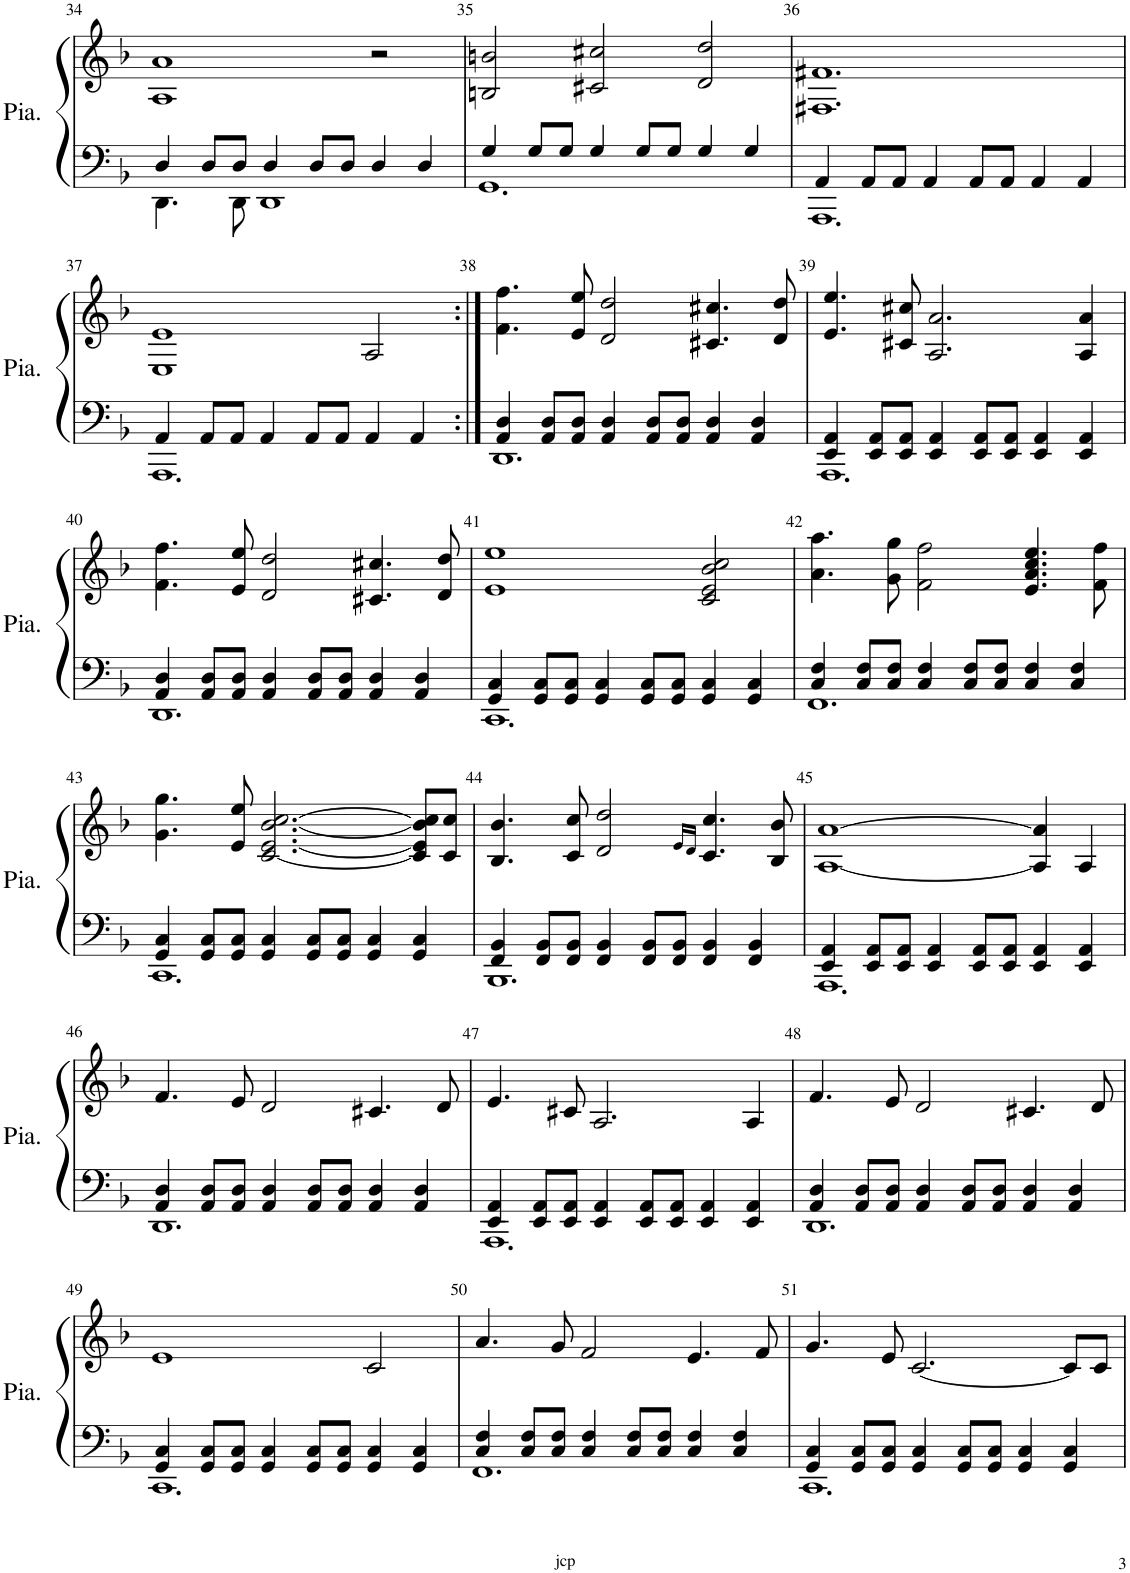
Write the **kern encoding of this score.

**kern	**kern
*part1	*part1
*staff2	*staff1
*I"Piano	*
*I'Pia.	*
!!LO:PB:g=z
*clefF4	*clefG2
*k[b-]	*k[b-]
*M3/2	*M3/2
=34	=34
*^	*
4D/	4.DD\	1A 1a
8D/L	.	.
8D/J	8DD\	.
4D/	1DD	.
8D/L	.	.
8D/J	.	.
4D/	.	2r
4D/	.	.
=35	=35	=35
4G/	1.GG	2Bn/ 2bn/
8G/L	.	.
8G/J	.	.
4G/	.	2c#X/ 2cc#X/
8G/L	.	.
8G/J	.	.
4G/	.	2d/ 2dd/
4G/	.	.
=36	=36	=36
4AA/	1.AAA	1.F#X 1.f#X
8AA/L	.	.
8AA/J	.	.
4AA/	.	.
8AA/L	.	.
8AA/J	.	.
4AA/	.	.
4AA/	.	.
!!LO:LB:g=z
=37	=37	=37
4AA/	1.AAA	1E 1e
8AA/L	.	.
8AA/J	.	.
4AA/	.	.
8AA/L	.	.
8AA/J	.	.
4AA/	.	2A/
4AA/	.	.
=38:|!	=38:|!	=38:|!
4AA/ 4D/	1.DD	4.f\ 4.ff\
8AA/ 8D/L	.	.
8AA/ 8D/J	.	8e/ 8ee/
4AA/ 4D/	.	2d/ 2dd/
8AA/ 8D/L	.	.
8AA/ 8D/J	.	.
4AA/ 4D/	.	4.c#X/ 4.cc#X/
4AA/ 4D/	.	.
.	.	8d/ 8dd/
=39	=39	=39
4EE/ 4AA/	1.AAA	4.e/ 4.ee/
8EE/ 8AA/L	.	.
8EE/ 8AA/J	.	8c#X/ 8cc#X/
4EE/ 4AA/	.	2.A/ 2.a/
8EE/ 8AA/L	.	.
8EE/ 8AA/J	.	.
4EE/ 4AA/	.	.
4EE/ 4AA/	.	4A/ 4a/
!!LO:LB:g=z
=40	=40	=40
4AA/ 4D/	1.DD	4.f\ 4.ff\
8AA/ 8D/L	.	.
8AA/ 8D/J	.	8e/ 8ee/
4AA/ 4D/	.	2d/ 2dd/
8AA/ 8D/L	.	.
8AA/ 8D/J	.	.
4AA/ 4D/	.	4.c#X/ 4.cc#X/
4AA/ 4D/	.	.
.	.	8d/ 8dd/
=41	=41	=41
4GG/ 4C/	1.CC	1e 1ee
8GG/ 8C/L	.	.
8GG/ 8C/J	.	.
4GG/ 4C/	.	.
8GG/ 8C/L	.	.
8GG/ 8C/J	.	.
4GG/ 4C/	.	2c/ 2e/ 2b-/ 2cc/
4GG/ 4C/	.	.
=42	=42	=42
4C/ 4F/	1.FF	4.a\ 4.aa\
8C/ 8F/L	.	.
8C/ 8F/J	.	8g\ 8gg\
4C/ 4F/	.	2f\ 2ff\
8C/ 8F/L	.	.
8C/ 8F/J	.	.
4C/ 4F/	.	4.e/ 4.a/ 4.cc/ 4.ee/
4C/ 4F/	.	.
.	.	8f\ 8ff\
!!LO:LB:g=z
=43	=43	=43
4GG/ 4C/	1.CC	4.g\ 4.gg\
8GG/ 8C/L	.	.
8GG/ 8C/J	.	8e/ 8ee/
4GG/ 4C/	.	[2.c/ [2.e/ [2.b-/ [2.cc/
8GG/ 8C/L	.	.
8GG/ 8C/J	.	.
4GG/ 4C/	.	.
4GG/ 4C/	.	8c/] 8e/] 8b-/] 8cc/]L
.	.	8c/ 8cc/J
=44	=44	=44
4FF/ 4BB-/	1.BBB-	4.B-/ 4.b-/
8FF/ 8BB-/L	.	.
8FF/ 8BB-/J	.	8c/ 8cc/
4FF/ 4BB-/	.	2d/ 2dd/
8FF/ 8BB-/L	.	.
8FF/ 8BB-/J	.	.
.	.	16qe/LL
.	.	16qd/JJ
4FF/ 4BB-/	.	4.c/ 4.cc/
4FF/ 4BB-/	.	.
.	.	8B-/ 8b-/
=45	=45	=45
4EE/ 4AA/	1.AAA	[1A [1a
8EE/ 8AA/L	.	.
8EE/ 8AA/J	.	.
4EE/ 4AA/	.	.
8EE/ 8AA/L	.	.
8EE/ 8AA/J	.	.
4EE/ 4AA/	.	4A/] 4a/]
4EE/ 4AA/	.	4A/
!!LO:LB:g=z
=46	=46	=46
4AA/ 4D/	1.DD	4.f/
8AA/ 8D/L	.	.
8AA/ 8D/J	.	8e/
4AA/ 4D/	.	2d/
8AA/ 8D/L	.	.
8AA/ 8D/J	.	.
4AA/ 4D/	.	4.c#X/
4AA/ 4D/	.	.
.	.	8d/
=47	=47	=47
4EE/ 4AA/	1.AAA	4.e/
8EE/ 8AA/L	.	.
8EE/ 8AA/J	.	8c#X/
4EE/ 4AA/	.	2.A/
8EE/ 8AA/L	.	.
8EE/ 8AA/J	.	.
4EE/ 4AA/	.	.
4EE/ 4AA/	.	4A/
=48	=48	=48
4AA/ 4D/	1.DD	4.f/
8AA/ 8D/L	.	.
8AA/ 8D/J	.	8e/
4AA/ 4D/	.	2d/
8AA/ 8D/L	.	.
8AA/ 8D/J	.	.
4AA/ 4D/	.	4.c#X/
4AA/ 4D/	.	.
.	.	8d/
!!LO:LB:g=z
=49	=49	=49
4GG/ 4C/	1.CC	1e
8GG/ 8C/L	.	.
8GG/ 8C/J	.	.
4GG/ 4C/	.	.
8GG/ 8C/L	.	.
8GG/ 8C/J	.	.
4GG/ 4C/	.	2c/
4GG/ 4C/	.	.
=50	=50	=50
4C/ 4F/	1.FF	4.a/
8C/ 8F/L	.	.
8C/ 8F/J	.	8g/
4C/ 4F/	.	2f/
8C/ 8F/L	.	.
8C/ 8F/J	.	.
4C/ 4F/	.	4.e/
4C/ 4F/	.	.
.	.	8f/
=51	=51	=51
4GG/ 4C/	1.CC	4.g/
8GG/ 8C/L	.	.
8GG/ 8C/J	.	8e/
4GG/ 4C/	.	[2.c/
8GG/ 8C/L	.	.
8GG/ 8C/J	.	.
4GG/ 4C/	.	.
4GG/ 4C/	.	8c/L]
.	.	8c/J
*v	*v	*
=	=
*-	*-
